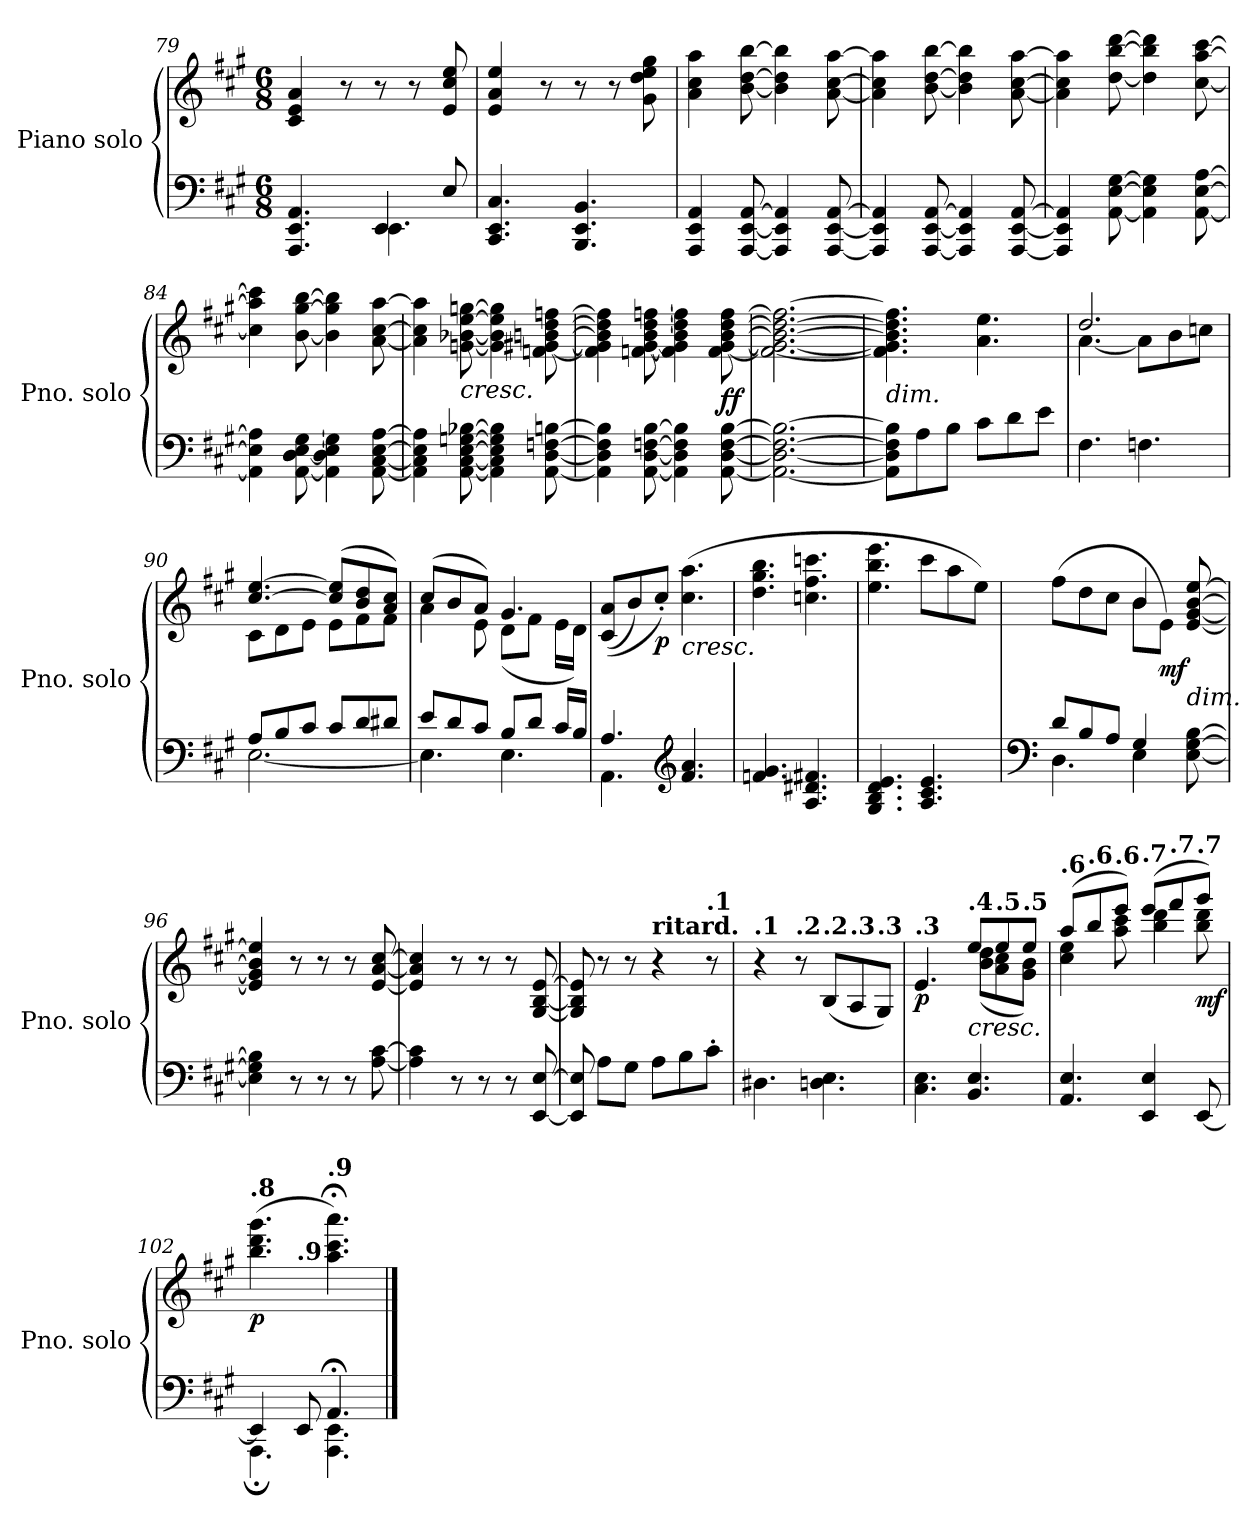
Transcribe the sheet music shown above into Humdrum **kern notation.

**kern	**kern	**dynam
*part1	*part1	*part1
*staff2	*staff1	*staff1/2
*I"Piano solo	*	*
*I'Pno. solo	*	*
*clefF4	*clefG2	*
*k[f#c#g#]	*k[f#c#g#]	*
*M6/8	*M6/8	*
=79	=79	=79
*^	*	*
4.AAA/ 4.EE/ 4.AA/	4.ryy	4c#/ 4e/ 4a/	.
.	.	8r	.
4EE/	4.EE\	8r	.
.	.	8r	.
8E/	.	8e/ 8cc#/ 8ee/	.
*v	*v	*	*
=80	=80	=80
4.CC#/ 4.EE/ 4.C#/	4e/ 4a/ 4ee/	.
.	8r	.
4.BBB/ 4.EE/ 4.BB/	8r	.
.	8r	.
.	8g#\ 8dd\ 8ee\ 8gg#\	.
=81	=81	=81
4AAA/ 4EE/ 4AA/	4a\ 4cc#\ 4aa\	.
[8AAA/ [8EE/ [8AA/	[8b\ [8dd\ [8bb\	.
4AAA/] 4EE/] 4AA/]	4b\] 4dd\] 4bb\]	.
[8AAA/ [8EE/ [8AA/	[8a\ [8cc#\ [8aa\	.
=82	=82	=82
4AAA/] 4EE/] 4AA/]	4a\] 4cc#\] 4aa\]	.
[8AAA/ [8EE/ [8AA/	[8b\ [8dd\ [8bb\	.
4AAA/] 4EE/] 4AA/]	4b\] 4dd\] 4bb\]	.
[8AAA/ [8EE/ [8AA/	[8a\ [8cc#\ [8aa\	.
!!LO:LB:g=z
=83	=83	=83
4AAA/] 4EE/] 4AA/]	4a\] 4cc#\] 4aa\]	.
[8AA\ [8E\ [8G#\	[8dd\ [8bb\ [8ddd\	.
4AA\] 4E\] 4G#\]	4dd\] 4bb\] 4ddd\]	.
[8AA\ [8E\ [8A\	[8cc#\ [8aa\ [8ccc#\	.
=84	=84	=84
4AA\] 4E\] 4A\]	4cc#\] 4aa\] 4ccc#\]	.
[8AA\ [8D\ [8E\ [8G#\	[8b\ [8gg#\ [8bb\	.
4AA\] 4D\] 4E\] 4G#\]	4b\] 4gg#\] 4bb\]	.
[8AA\ [8C#\ [8E\ [8A\	[8a\ [8cc#\ [8aa\	.
=85	=85	=85
4AA\] 4C#\] 4E\] 4A\]	4a\] 4cc#\] 4aa\]	.
!	!LO:TX:b:i:t=cresc.	!
[8AA\ [8C#\ [8E\ [8Gn\ [8B-X\	[8gn\ [8b-X\ [8ee\ [8ggn\	.
4AA\] 4C#\] 4E\] 4G\] 4B-\]	4g\] 4b-\] 4ee\] 4gg\]	.
[8AA\ [8D\ [8Fn\ [8Bn\	[8fn\ [8g#X\ [8bn\ [8dd\ [8ffn\	.
=86	=86	=86
4AA\] 4D\] 4F\] 4B\]	4f\] 4g#\] 4b\] 4dd\] 4ff\]	.
[8AA\ [8D\ [8Fn\ [8B\	[8fn\ [8g#\ [8b\ [8dd\ [8ffn\	.
4AA\] 4D\] 4F\] 4B\]	4f\] 4g#\] 4b\] 4dd\] 4ff\]	.
!	!	!LO:DY:b
[8AA\ [8D\ [8F\ [8B\	[8f\ [8g#\ [8b\ [8dd\ [8ff\	ff
!!LO:LB:g=z
=87	=87	=87
2.AA\_ 2.D\_ 2.F\_ 2.B\_	2.f\_ 2.g#\_ 2.b\_ 2.dd\_ 2.ff\_	.
=88	=88	=88
!	!LO:TX:b:i:t=dim.	!
8AA\] 8D\] 8F\] 8B\]L	4.f\] 4.g#\] 4.b\] 4.dd\] 4.ff\]	.
8A\	.	.
8B\J	.	.
8c#\L	4.a\ 4.ee\	.
8d\	.	.
8e\J	.	.
=89	=89	=89
*	*^	*
4.F#\	2.dd/	[4.a\	.
4.Fn\	.	8a\L]	.
.	.	8b\	.
.	.	8ccn\J	.
=90	=90	=90	=90
*^	*	*	*
8A/L	[2.E\	[4.cc#/ [4.ee/	8c#\L	.
8B/	.	.	8d\	.
8c#/J	.	.	8e\J	.
8c#/L	.	(>8cc#/] 8ee/]L	8e\L	.
8d/	.	8b/ 8dd/	8f#\	.
8d#X/J	.	8a/ 8cc#/J)	8f#\J	.
=91	=91	=91	=91	=91
8e/L	4.E\]	(>8cc#/L	4a\	.
8d/	.	8b/	.	.
8c#/J	.	8a/J)	8e\	.
8B/L	4.E\	4.g#/	(<8d\L	.
8d/J	.	.	8f#\J	.
16c#/LL	.	.	16e\LL	.
16B/JJ	.	.	16d\JJ)	.
*	*	*v	*v	*
!!LO:LB:g=z
=92	=92	=92	=92
4.A/	4.AA\	(<(<8c#/ 8a/L	.
.	.	8b/)	.
!	!	!	!LO:DY:b
.	.	8cc#'/J)	p
*clefG2	*	*	*
!	!	!LO:TX:b:i:t=cresc.	!
4.f#/ 4.a/	4.ryy	(>4.cc#\ 4.aa\	.
*v	*v	*	*
=93	=93	=93
4.fn/ 4.g#/	4.dd\ 4.gg#\ 4.bb\	.
4.A/ 4.d#X/ 4.f#X/	4.ccn\ 4.ff#\ 4.cccn\	.
=94	=94	=94
4.G#/ 4.B/ 4.d/ 4.e/	4.ee\ 4.bb\ 4.eee\	.
4.A/ 4.c#/ 4.e/	8ccc#\L	.
.	8aa\	.
.	8ee\J)	.
=95	=95	=95
*clefF4	*	*
*^	*^	*
8d/L	4.D\	(>8ff#\L	4.ryy	.
8B/	.	8dd\	.	.
8A/J	.	8cc#\J	.	.
4G#/	4E\	4b/	8b\L	.
!	!	!	!	!LO:DY:b
.	.	.	8e\J)	mf
!	!	!LO:TX:b:i:t=dim.	!	!
[8E\ [8G#\ [8B\	8ryy	[8e/ [8g#/ [8b/ [8ee/	8ryy	.
*v	*v	*	*	*
*	*v	*v	*
=96	=96	=96
4E\] 4G#\] 4B\]	4e/] 4g#/] 4b/] 4ee/]	.
8r	8r	.
8r	8r	.
8r	8r	.
[8A\ [8c#\	[8e/ [8a/ [8cc#/	.
=97	=97	=97
4A\] 4c#\]	4e/] 4a/] 4cc#/]	.
8r	8r	.
8r	8r	.
8r	8r	.
[8EE/ [8E/	[8G#/ [8B/ [8e/	.
!!LO:LB:g=z
=98	=98	=98
8EE/] 8E/]	8G#/] 8B/] 8e/]	.
8A\L	8r	.
8G#\J	8r	.
*	*MM93	*
!	!LO:TX:a:B:t=ritard.	!
8A\L	4r	.
*	*MM91	*
8B\	.	.
*	*MM89	*
!	!LO:TX:a:B:t=.1	!
8c#'\J	8r	.
=99	=99	=99
*	*MM87	*
!	!LO:TX:a:B:t=.1	!
4.D#X\	4r	.
*	*MM83	*
!	!LO:TX:a:B:t=.2	!
.	8r	.
*	*MM81	*
!	!LO:TX:a:B:t=.2	!
4.Dn\ 4.E\	(<8B/L	.
*	*MM79	*
!	!LO:TX:a:B:t=.3	!
.	8A/	.
*	*MM77	*
!	!LO:TX:a:B:t=.3	!
.	8G#/J)	.
=100	=100	=100
*	*MM75	*
*	*^	*
!	!LO:TX:a:B:t=.3	!	!
!	!	!	!LO:DY:b
4.C#\ 4.E\	4.e/	4.ryy	p
*	*MM69	*	*
!	!LO:TX:a:B:t=.4	!	!
!	!LO:TX:b:i:t=cresc.	!	!
4.BB/ 4.E/	8ee/L	(<8b\ 8dd\L	.
*	*MM67	*	*
!	!LO:TX:a:B:t=.5	!	!
.	8ee/	8a\ 8cc#\	.
*	*MM65	*	*
!	!LO:TX:a:B:t=.5	!	!
.	8ee/J	8g#\ 8b\J)	.
=101	=101	=101	=101
*	*MM63	*	*
!	!LO:TX:a:B:t=.6	!	!
4.AA/ 4.E/	(>8aa/L	4cc#\ 4ee\	.
*	*MM61	*	*
!	!LO:TX:a:B:t=.6	!	!
.	8bb/	.	.
*	*MM59	*	*
!	!LO:TX:a:B:t=.6	!	!
.	8eee/J)	8aa\ 8ccc#\	.
*	*MM57	*	*
!	!LO:TX:a:B:t=.7	!	!
4EE/ 4E/	(>8eee/L	4bb\ 4ddd\	.
*	*MM55	*	*
!	!LO:TX:a:B:t=.7	!	!
.	8fff#/	.	.
*	*MM53	*	*
!	!LO:TX:a:B:t=.7	!	!
!	!	!	!LO:DY:b
[8EE/	8ggg#/J)	8bb\ 8ddd\	mf
=102	=102	=102	=102
*	*MM51	*	*
*^	*	*	*
!	!	!LO:TX:a:B:t=.8	!	!
!	!	!	!	!LO:DY:b
4EE/]	4.AAA;\	(>4.bb\ 4.ddd\ 4.ggg#\	4ryy	p
*	*	*MM47	*	*
!	!	!	!LO:TX:a:B:t=.9	!
8EE/	.	.	2ryy	.
*	*	*MM45	*	*
!	!	!LO:TX:a:B:t=.9	!	!
4.AA;</	4.AAA\ 4.EE\	4.aa\;< 4.ccc#\;< 4.aaa\;<)	.	.
*v	*v	*	*	*
*	*v	*v	*
==	==	==
*-	*-	*-
